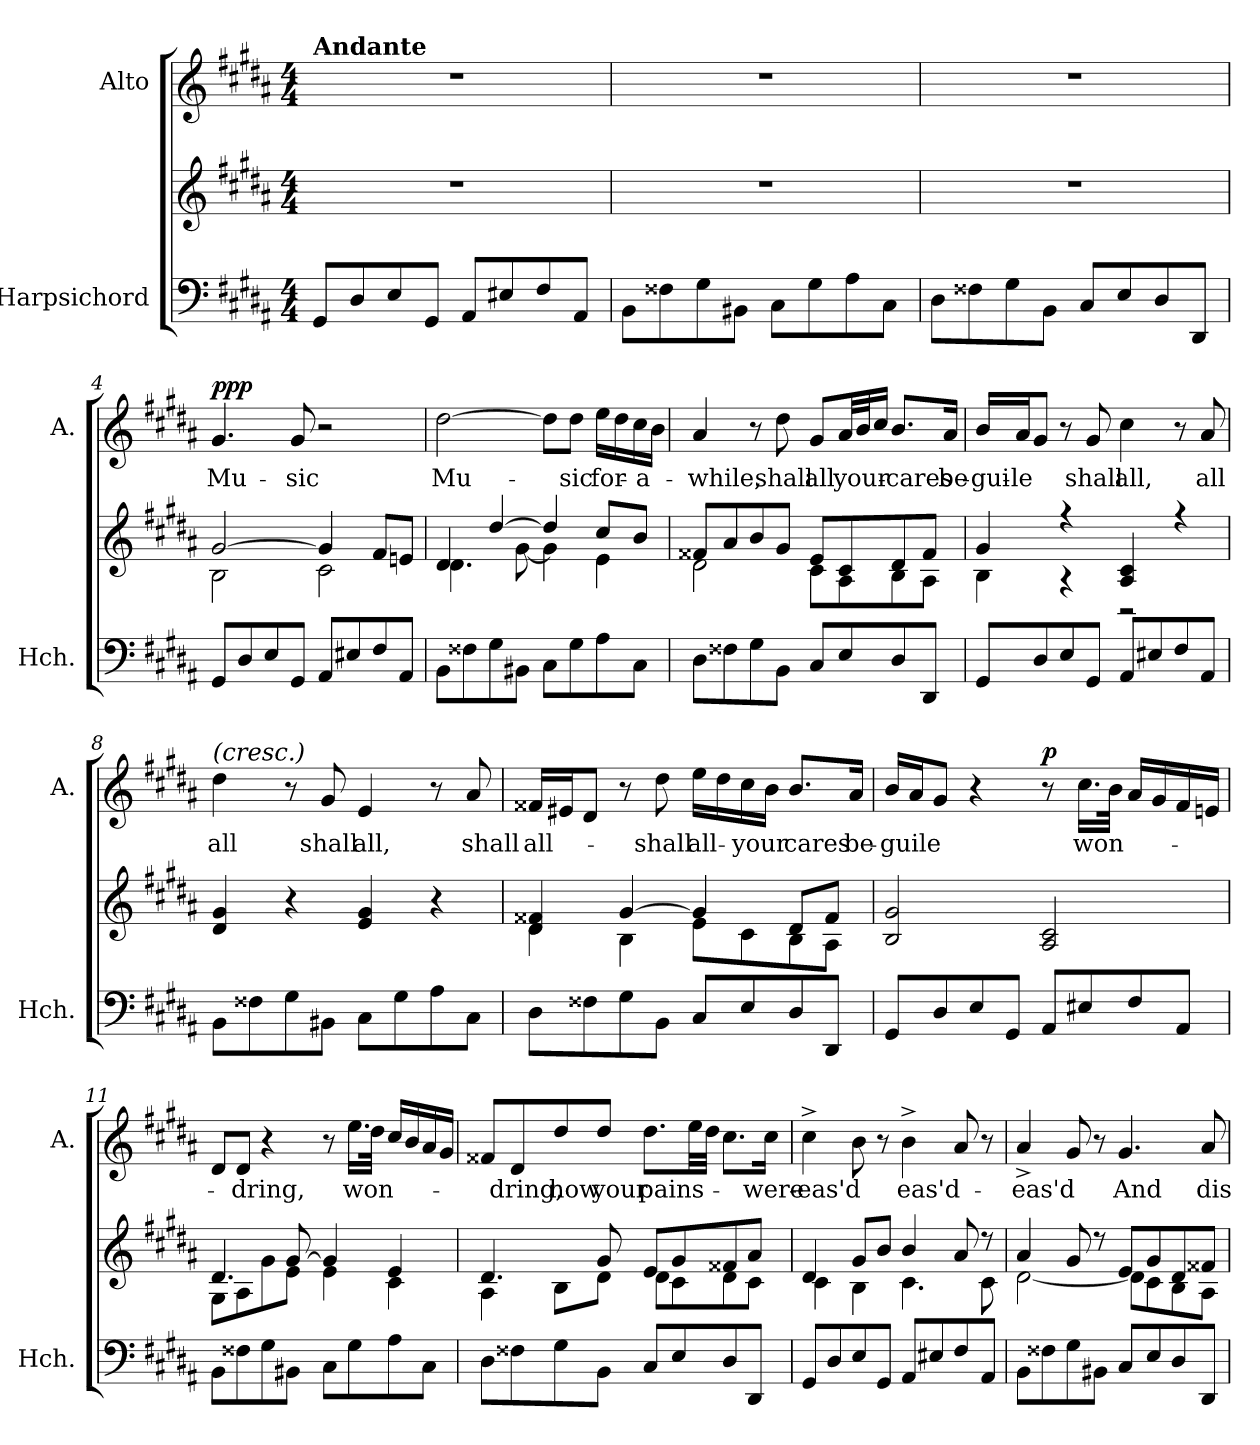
**kern	**kern	**kern	**text	**dynam
*part2	*part2	*part1	*part1	*part1
*staff3	*staff2	*staff1	*staff1	*staff1
*I"Harpsichord	*	*I"Alto	*	*
*I'Hch.	*	*I'A.	*	*
*clefF4	*clefG2	*clefG2	*	*
*k[f#c#g#d#a#]	*k[f#c#g#d#a#]	*k[f#c#g#d#a#]	*	*
*M4/4	*M4/4	*M4/4	*	*
=1	=1	=1	=1	=1
!	!	!LO:TX:a:B:t=Andante	!	!
8GG#/L	1r	1r	.	.
8D#/	.	.	.	.
8E/	.	.	.	.
8GG#/J	.	.	.	.
8AA#/L	.	.	.	.
8E#X/	.	.	.	.
8F#/	.	.	.	.
8AA#/J	.	.	.	.
=2	=2	=2	=2	=2
8BB\L	1r	1r	.	.
8F##X\	.	.	.	.
8G#\	.	.	.	.
8BB#X\J	.	.	.	.
8C#\L	.	.	.	.
8G#\	.	.	.	.
8A#\	.	.	.	.
8C#\J	.	.	.	.
=3	=3	=3	=3	=3
8D#\L	1r	1r	.	.
8F##X\	.	.	.	.
8G#\	.	.	.	.
8BB\J	.	.	.	.
8C#/L	.	.	.	.
8E/	.	.	.	.
8D#/	.	.	.	.
8DD#/J	.	.	.	.
=4	=4	=4	=4	=4
*	*^	*	*	*
!	!	!	!	!LO:LY:b	!LO:DY:a
!	!	!	!	!	!LO:DY:n=1:a
8GG#/L	[2g#/	2B\	4.g#/	Mu-	p pp
8D#/	.	.	.	.	.
8E/	.	.	.	.	.
!	!	!	!	!LO:LY:b	!
8GG#/J	.	.	8g#/	-sic	.
8AA#/L	4g#/]	2c#\	2r	.	.
8E#X/	.	.	.	.	.
8F#/	8f#/L	.	.	.	.
8AA#/J	8en/J	.	.	.	.
!!LO:LB:g=z
=5	=5	=5	=5	=5	=5
!	!	!	!	!LO:LY:b	!
8BB\L	4d#/	4.d#\	[2dd#\	Mu-	.
8F##X\	.	.	.	.	.
8G#\	[4dd#/	.	.	.	.
8BB#X\J	.	[8g#\	.	.	.
8C#\L	4dd#/]	4g#\]	8dd#\L]	.	.
!	!	!	!	!LO:LY:b	!
8G#\	.	.	8dd#\J	-sic	.
!	!	!	!	!LO:LY:b	!
8A#\	8cc#/L	4e\	16ee\LL	for-	.
.	.	.	16dd#\	.	.
!	!	!	!	!LO:LY:b	!
8C#\J	8b/J	.	16cc#\	-a-	.
.	.	.	16b\JJ	.	.
=6	=6	=6	=6	=6	=6
!	!	!	!	!LO:LY:b	!
8D#\L	8f##X/L	2d#\	4a#/	-while,	.
8F##X\	8a#/	.	.	.	.
8G#\	8b/	.	8r	.	.
!	!	!	!	!LO:LY:b	!
8BB\J	8g#/J	.	8dd#\	shall	.
!	!	!	!	!LO:LY:b	!
8C#/L	8e/L	8c#\L	8g#/L	all	.
!	!	!	!	!LO:LY:b	!
8E/	8c#/	8A#\	32a#/LL	your-	.
.	.	.	32b/J	.	.
.	.	.	16cc#/JJ	.	.
!	!	!	!	!LO:LY:b	!
8D#/	8d#/	8B\	8.b/L	-cares	.
8DD#/J	8f##/J	8A#\J	.	.	.
!	!	!	!	!LO:LY:b	!
.	.	.	16a#/Jk	be-	.
=7	=7	=7	=7	=7	=7
!	!	!	!	!LO:LY:b	!
8GG#/L	4g#/	4B\	16b/LL	-gui-	.
!	!	!	!	!LO:LY:b	!
.	.	.	16a#/J	-le	.
8D#/	.	.	8g#/J	.	.
8E/	4r	4r	8r	.	.
!	!	!	!	!LO:LY:b	!
8GG#/J	.	.	8g#/	shall	.
!	!	!	!	!LO:LY:b	!
8AA#/L	4A#/ 4c#/	2r	4cc#\	all,	.
8E#X/	.	.	.	.	.
8F#/	4r	.	8r	.	.
!	!	!	!	!LO:LY:b	!
8AA#/J	.	.	8a#/	all	.
*	*v	*v	*	*	*
!!LO:LB:g=z
=8	=8	=8	=8	=8
!	!	!LO:TX:a:i:t=(cresc.)	!	!
!	!	!	!LO:LY:b	!
8BB\L	4d#/ 4g#/	4dd#\	all	.
8F##X\	.	.	.	.
8G#\	4r	8r	.	.
!	!	!	!LO:LY:b	!
8BB#X\J	.	8g#/	shall	.
!	!	!	!LO:LY:b	!
8C#\L	4e/ 4g#/	4e/	all,	.
8G#\	.	.	.	.
8A#\	4r	8r	.	.
!	!	!	!LO:LY:b	!
8C#\J	.	8a#/	shall	.
=9	=9	=9	=9	=9
*	*^	*	*	*
!	!	!	!	!LO:LY:b	!
8D#\L	4d#/ 4f##X/	4d#\	16f##X/LL	all-	.
.	.	.	16e#X/J	.	.
8F##X\	.	.	8d#/J	.	.
8G#\	[4g#/	4B\	8r	.	.
!	!	!	!	!LO:LY:b	!
8BB\J	.	.	8dd#\	-shall	.
!	!	!	!	!LO:LY:b	!
8C#/L	4g#/]	8e\L	16ee\LL	all-	.
.	.	.	16dd#\	.	.
!	!	!	!	!LO:LY:b	!
8E/	.	8c#\	16cc#\	-your	.
.	.	.	16b\JJ	.	.
!	!	!	!	!LO:LY:b	!
8D#/	8d#/L	8B\	8.b/L	cares	.
8DD#/J	8f##/J	8A#\J	.	.	.
!	!	!	!	!LO:LY:b	!
.	.	.	16a#/Jk	be-	.
*	*v	*v	*	*	*
=10	=10	=10	=10	=10
!	!	!	!LO:LY:b	!
8GG#/L	2B/ 2g#/	16b/LL	-guile	.
.	.	16a#/J	.	.
8D#/	.	8g#/J	.	.
8E/	.	4r	.	.
8GG#/J	.	.	.	.
!	!	!	!	!LO:DY:a
8AA#/L	2A#/ 2c#/	8r	.	p
!	!	!	!LO:LY:b	!
8E#X/	.	16.cc#\LL	won-	.
.	.	32b\JJk	.	.
8F#/	.	16a#/LL	.	.
.	.	16g#/	.	.
8AA#/J	.	16f#/	.	.
.	.	16en/JJ	.	.
!!LO:LB:g=z
=11	=11	=11	=11	=11
*	*^	*	*	*
8BB\L	4.d#/	8G#\L	8d#/L	.	.
!	!	!	!	!LO:LY:b	!
8F##X\	.	8A#\	8d#/J	-dring,	.
8G#\	.	8g#\	4r	.	.
8BB#X\J	[8g#/	8e\J	.	.	.
8C#\L	4g#/]	4e\	8r	.	.
!	!	!	!	!LO:LY:b	!
8G#\	.	.	16.ee\LL	won-	.
.	.	.	32dd#\JJk	.	.
8A#\	4e/	4c#\	16cc#/LL	.	.
.	.	.	16b/	.	.
8C#\J	.	.	16a#/	.	.
.	.	.	16g#/JJ	.	.
=12	=12	=12	=12	=12	=12
8D#\L	4.d#/	4A#\	8f##X/L	.	.
!	!	!	!	!LO:LY:b	!
8F##X\	.	.	8d#/	-dring,	.
!	!	!	!	!LO:LY:b	!
8G#\	.	8B\L	8dd#/	how	.
!	!	!	!	!LO:LY:b	!
8BB\J	8g#/	8d#\J	8dd#/J	your	.
!	!	!	!	!LO:LY:b	!
8C#/L	8e/L	8d#\L	8.dd#\L	pains-	.
8E/	8g#/	8c#\	.	.	.
.	.	.	32ee\LL	.	.
.	.	.	32dd#\JJJ	.	.
8D#/	8f##X/	8d#\	8.cc#\L	.	.
8DD#/J	8a#/J	8c#\J	.	.	.
!	!	!	!	!LO:LY:b	!
.	.	.	16cc#\Jk	-were-	.
=13	=13	=13	=13	=13	=13
!	!	!	!	!LO:LY:b	!
8GG#/L	4d#/	4c#\	4cc#^\	-eas'd	.
8D#/	.	.	.	.	.
8E/	8g#/L	4B\	8b\	.	.
8GG#/J	8b/J	.	8r	.	.
!	!	!	!	!LO:LY:b	!
8AA#/L	4b/	4.c#\	4b^\	eas'd-	.
8E#X/	.	.	.	.	.
8F#/	8a#/	.	8a#/	.	.
8AA#/J	8r	8c#\	8r	.	.
!!LO:PB:g=z
=14	=14	=14	=14	=14	=14
!	!	!	!	!LO:LY:b	!
8BB\L	4a#/	[2d#\	4a#^/	eas'd	.
8F##X\	.	.	.	.	.
8G#\	8g#/	.	8g#/	.	.
8BB#X\J	8r	.	8r	.	.
!	!	!	!	!LO:LY:b	!
8C#/L	8e/L	8d#\L]	4.g#/	And	.
8E/	8g#/	8c#\	.	.	.
8D#/	8d#/	8B\	.	.	.
!	!	!	!	!LO:LY:b	!
8DD#/J	8f##X/J	8A#\J	8a#/	dis-	.
*	*v	*v	*	*	*
=	=	=	=	=
*-	*-	*-	*-	*-
